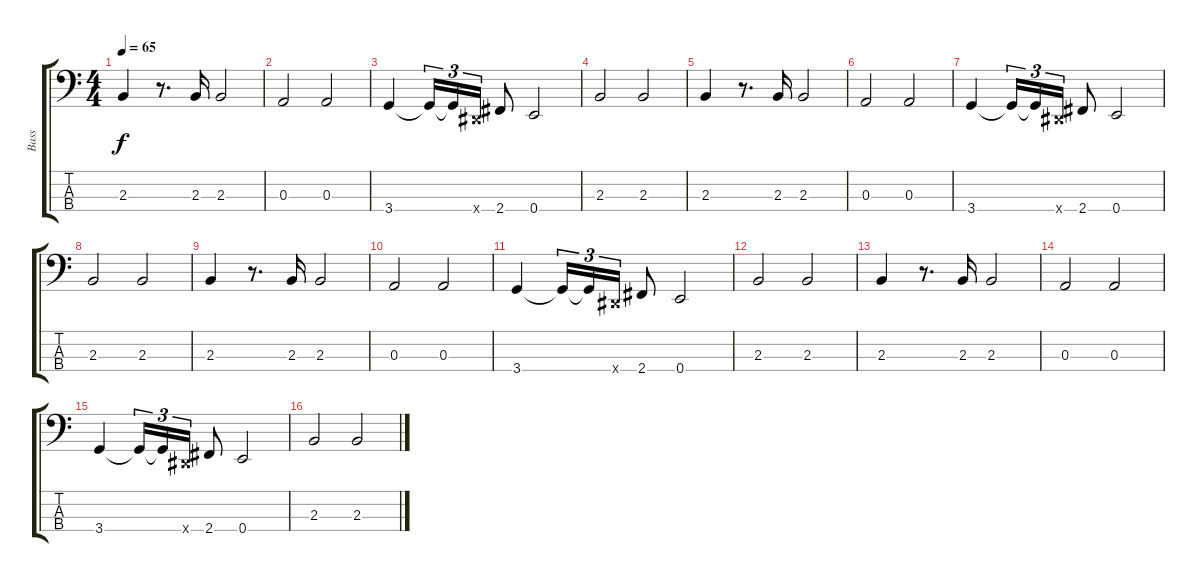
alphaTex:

\track ("Bass" "Bass") {instrument electricbassfinger}
\staff {score tabs}
\tuning (G2 D2 A1 E1) {hide}
\ts (4 4)
\tempo 65
\clef f4
\ks c
2.3.4{dy f} r.8{d} 2.3.16 2.3.2 |
0.3.2 0.3.2 |
3.4.4 3.4{t}.16{tu (3 2)} 3.4{t}.16{tu (3 2)} -1.4{x}.16{tu (3 2)} 2.4.8 0.4.2 |
2.3.2 2.3.2 |
2.3.4 r.8{d} 2.3.16 2.3.2 |
0.3.2 0.3.2 |
3.4.4 3.4{t}.16{tu (3 2)} 3.4{t}.16{tu (3 2)} -1.4{x}.16{tu (3 2)} 2.4.8 0.4.2 |
2.3.2 2.3.2 |
2.3.4 r.8{d} 2.3.16 2.3.2 |
0.3.2 0.3.2 |
3.4.4 3.4{t}.16{tu (3 2)} 3.4{t}.16{tu (3 2)} -1.4{x}.16{tu (3 2)} 2.4.8 0.4.2 |
2.3.2 2.3.2 |
2.3.4 r.8{d} 2.3.16 2.3.2 |
0.3.2 0.3.2 |
3.4.4 3.4{t}.16{tu (3 2)} 3.4{t}.16{tu (3 2)} -1.4{x}.16{tu (3 2)} 2.4.8 0.4.2 |
2.3.2 2.3.2
